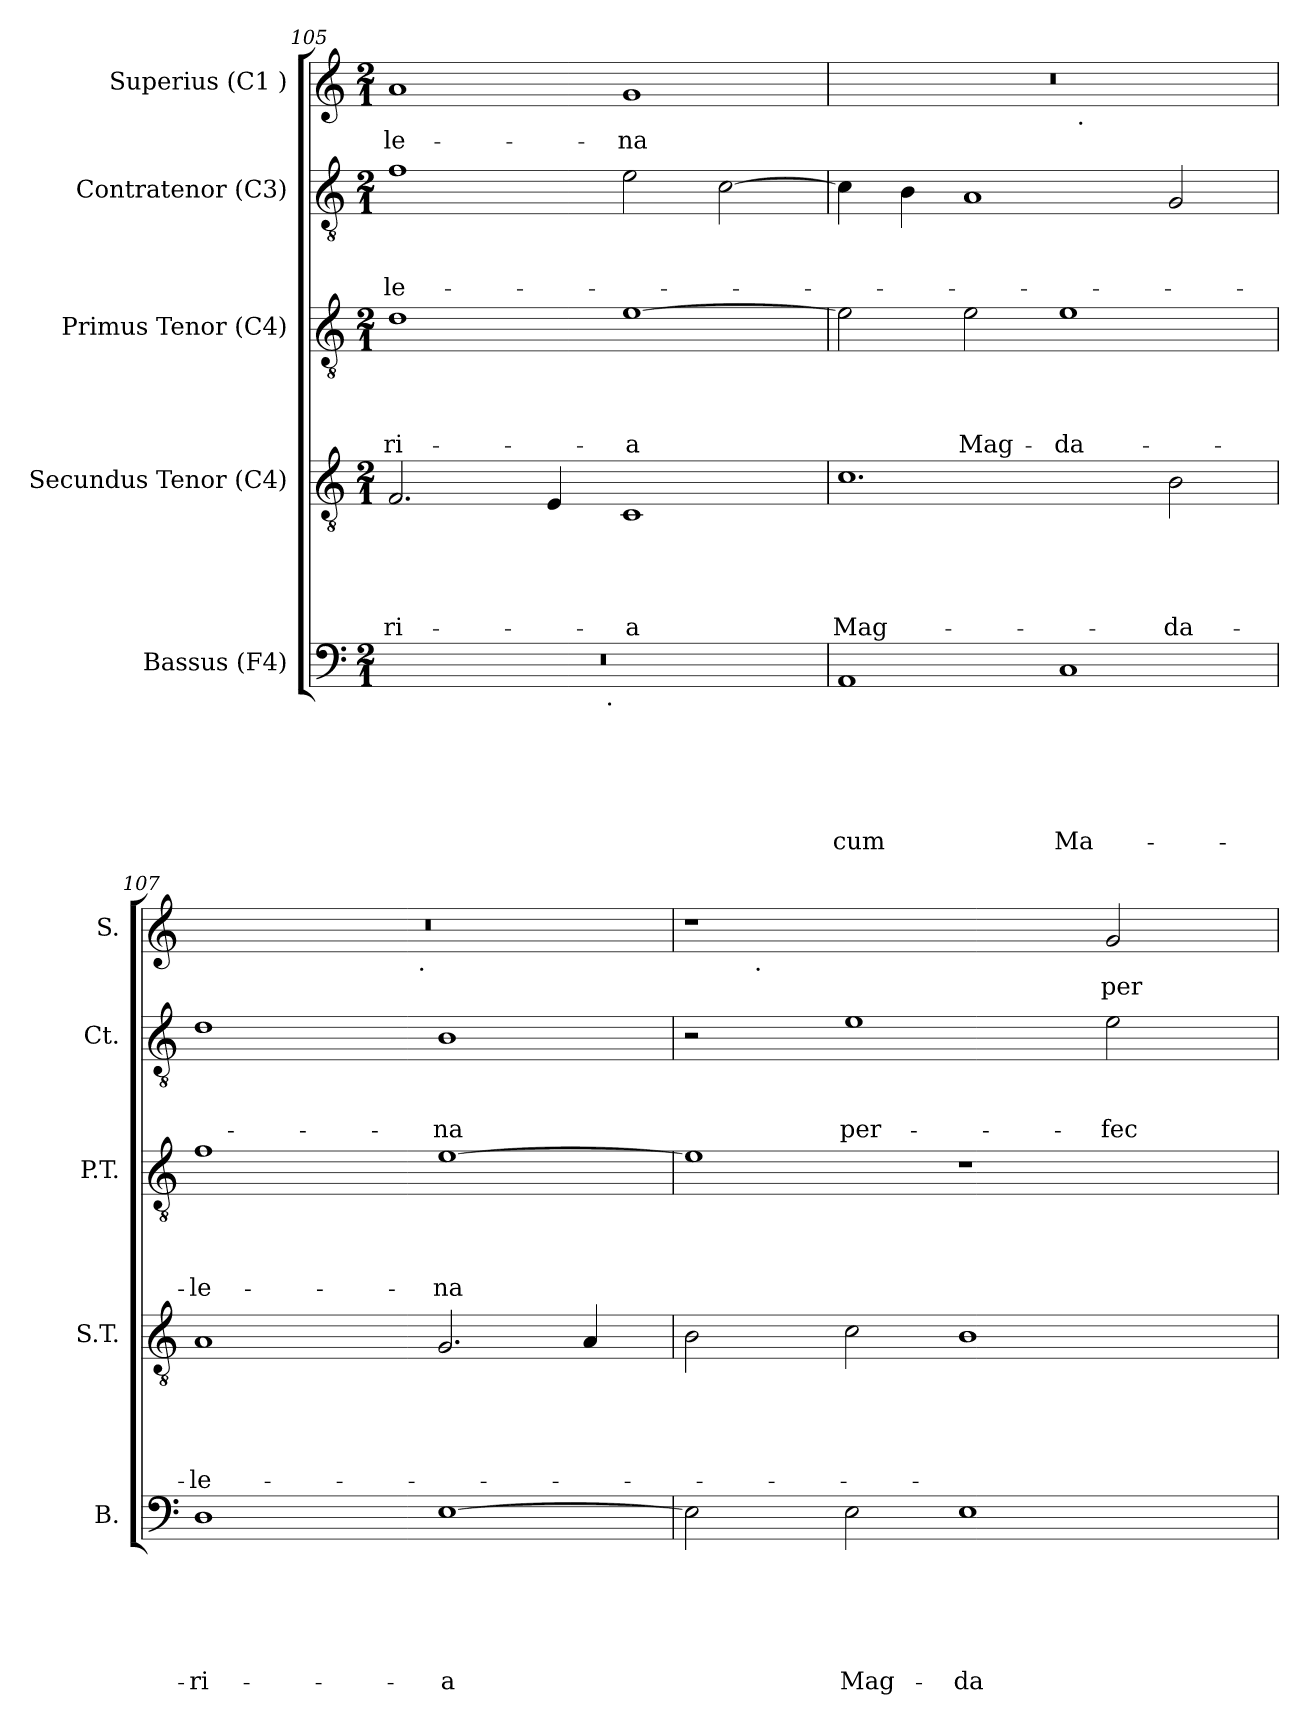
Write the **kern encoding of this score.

**kern	**text	**text	**text	**text	**text	**text	**kern	**text	**text	**text	**text	**text	**kern	**text	**text	**text	**text	**kern	**text	**text	**text	**kern	**text
*part5	*part5	*part5	*part5	*part5	*part5	*part5	*part4	*part4	*part4	*part4	*part4	*part4	*part3	*part3	*part3	*part3	*part3	*part2	*part2	*part2	*part2	*part1	*part1
*staff5	*staff5	*staff5	*staff5	*staff5	*staff5	*staff5	*staff4	*staff4	*staff4	*staff4	*staff4	*staff4	*staff3	*staff3	*staff3	*staff3	*staff3	*staff2	*staff2	*staff2	*staff2	*staff1	*staff1
*I"Bassus (F4)	*	*	*	*	*	*	*I"Secundus Tenor (C4)	*	*	*	*	*	*I"Primus Tenor (C4)	*	*	*	*	*I"Contratenor (C3)	*	*	*	*I"Superius (C1 )	*
*I'B.	*	*	*	*	*	*	*I'S.T.	*	*	*	*	*	*I'P.T.	*	*	*	*	*I'Ct.	*	*	*	*I'S.	*
*clefF4	*	*	*	*	*	*	*clefGv2	*	*	*	*	*	*clefGv2	*	*	*	*	*clefGv2	*	*	*	*clefG2	*
*k[]	*	*	*	*	*	*	*k[]	*	*	*	*	*	*k[]	*	*	*	*	*k[]	*	*	*	*k[]	*
*C:	*	*	*	*	*	*	*C:	*	*	*	*	*	*C:	*	*	*	*	*C:	*	*	*	*C:	*
*M2/1	*	*	*	*	*	*	*M2/1	*	*	*	*	*	*M2/1	*	*	*	*	*M2/1	*	*	*	*M2/1	*
=105	=105	=105	=105	=105	=105	=105	=105	=105	=105	=105	=105	=105	=105	=105	=105	=105	=105	=105	=105	=105	=105	=105	=105
!	!	!	!	!	!	!	!	!	!	!	!	!LO:LY:b	!	!	!	!	!LO:LY:b	!	!	!	!LO:LY:b	!	!LO:LY:b
*^	*	*	*	*	*	*	*	*	*	*	*	*	*	*	*	*	*	*	*	*	*	*	*
0r	2ryy	.	.	.	.	.	.	2.F/	.	.	.	.	-ri-	1d	.	.	.	-ri-	1f	.	.	-le-	1a	-le-
.	4...ryy	.	.	.	.	.	.	.	.	.	.	.	.	.	.	.	.	.	.	.	.	.	.	.
.	.	.	.	.	.	.	.	4E/	.	.	.	.	.	.	.	.	.	.	.	.	.	.	.	.
!	!LO:TX:b:t=.	!	!	!	!	!	!	!	!	!	!	!	!	!	!	!	!	!	!	!	!	!	!	!
.	1ryy	.	.	.	.	.	.	.	.	.	.	.	.	.	.	.	.	.	.	.	.	.	.	.
!	!	!	!	!	!	!	!	!	!	!	!	!	!LO:LY:b:rj	!	!	!	!	!LO:LY:b:rj	!	!	!	!	!	!LO:LY:b
.	.	.	.	.	.	.	.	1C	.	.	.	.	-a	[>1e	.	.	.	-a	2e\	.	.	.	1g	-na
.	.	.	.	.	.	.	.	.	.	.	.	.	.	.	.	.	.	.	[>2c\	.	.	.	.	.
.	32ryy	.	.	.	.	.	.	.	.	.	.	.	.	.	.	.	.	.	.	.	.	.	.	.
!!LO:PB:g=z
=106	=106	=106	=106	=106	=106	=106	=106	=106	=106	=106	=106	=106	=106	=106	=106	=106	=106	=106	=106	=106	=106	=106	=106	=106
!	!	!	!	!	!	!	!LO:LY:b	!	!	!	!	!	!LO:LY:b	!	!	!	!	!	!	!	!	!	!	!
*v	*v	*	*	*	*	*	*	*	*	*	*	*	*	*	*	*	*	*	*	*	*	*	*^	*
1AA	.	.	.	.	.	cum	1.c	.	.	.	.	Mag-	2e\]	.	.	.	.	4c\]	.	.	.	0r	1ryy	.
.	.	.	.	.	.	.	.	.	.	.	.	.	.	.	.	.	.	4B\	.	.	.	.	.	.
!	!	!	!	!	!	!	!	!	!	!	!	!	!	!	!	!	!LO:LY:b	!	!	!	!	!	!	!
.	.	.	.	.	.	.	.	.	.	.	.	.	2e\	.	.	.	Mag-	1A	.	.	.	.	.	.
!	!	!	!	!	!	!LO:LY:b	!	!	!	!	!	!	!	!	!	!	!LO:LY:b:rj	!	!	!	!	!	!	!
1C	.	.	.	.	.	Ma-	.	.	.	.	.	.	1e	.	.	.	-da-	.	.	.	.	.	32ryy	.
!	!	!	!	!	!	!	!	!	!	!	!	!	!	!	!	!	!	!	!	!	!	!	!LO:TX:b:t=.	!
.	.	.	.	.	.	.	.	.	.	.	.	.	.	.	.	.	.	.	.	.	.	.	2ryy	.
!	!	!	!	!	!	!	!	!	!	!	!	!LO:LY:b	!	!	!	!	!	!	!	!	!	!	!	!
.	.	.	.	.	.	.	2B\	.	.	.	.	-da-	.	.	.	.	.	2G/	.	.	.	.	.	.
.	.	.	.	.	.	.	.	.	.	.	.	.	.	.	.	.	.	.	.	.	.	.	4...ryy	.
=107	=107	=107	=107	=107	=107	=107	=107	=107	=107	=107	=107	=107	=107	=107	=107	=107	=107	=107	=107	=107	=107	=107	=107	=107
!	!	!	!	!	!	!LO:LY:b	!	!	!	!	!	!LO:LY:b	!	!	!	!	!LO:LY:b	!	!	!	!	!	!	!
1D	.	.	.	.	.	-ri-	1A	.	.	.	.	-le-	1f	.	.	.	-le-	1d	.	.	.	0r	2ryy	.
.	.	.	.	.	.	.	.	.	.	.	.	.	.	.	.	.	.	.	.	.	.	.	4...ryy	.
!	!	!	!	!	!	!	!	!	!	!	!	!	!	!	!	!	!	!	!	!	!	!	!LO:TX:b:t=.	!
.	.	.	.	.	.	.	.	.	.	.	.	.	.	.	.	.	.	.	.	.	.	.	1ryy	.
!	!	!	!	!	!	!LO:LY:b:rj	!	!	!	!	!	!	!	!	!	!	!LO:LY:b	!	!	!	!LO:LY:b	!	!	!
[>1E	.	.	.	.	.	-a	2.G/	.	.	.	.	.	[>1e	.	.	.	-na	1B	.	.	-na	.	.	.
.	.	.	.	.	.	.	4A/	.	.	.	.	.	.	.	.	.	.	.	.	.	.	.	.	.
.	.	.	.	.	.	.	.	.	.	.	.	.	.	.	.	.	.	.	.	.	.	.	32ryy	.
=108	=108	=108	=108	=108	=108	=108	=108	=108	=108	=108	=108	=108	=108	=108	=108	=108	=108	=108	=108	=108	=108	=108	=108	=108
2E\]	.	.	.	.	.	.	2B\	.	.	.	.	.	1e]	.	.	.	.	2r	.	.	.	1r	8ryy	.
.	.	.	.	.	.	.	.	.	.	.	.	.	.	.	.	.	.	.	.	.	.	.	32ryy	.
!	!	!	!	!	!	!	!	!	!	!	!	!	!	!	!	!	!	!	!	!	!	!	!LO:TX:b:t=.	!
.	.	.	.	.	.	.	.	.	.	.	.	.	.	.	.	.	.	.	.	.	.	.	1ryy	.
!	!	!	!	!	!	!LO:LY:b	!	!	!	!	!	!	!	!	!	!	!	!	!	!	!LO:LY:b	!	!	!
2E\	.	.	.	.	.	Mag-	2c\	.	.	.	.	.	.	.	.	.	.	1e	.	.	per-	.	.	.
!	!	!	!	!	!	!LO:LY:b:rj	!	!	!	!	!	!	!	!	!	!	!	!	!	!	!	!	!	!
1E	.	.	.	.	.	-da-	1B	.	.	.	.	.	1r	.	.	.	.	.	.	.	.	2ryy	.	.
.	.	.	.	.	.	.	.	.	.	.	.	.	.	.	.	.	.	.	.	.	.	.	2ryy	.
!	!	!	!	!	!	!	!	!	!	!	!	!	!	!	!	!	!	!	!	!	!LO:LY:b	!	!	!LO:LY:b
.	.	.	.	.	.	.	.	.	.	.	.	.	.	.	.	.	.	2e\	.	.	-fec-	2g/	.	per-
.	.	.	.	.	.	.	.	.	.	.	.	.	.	.	.	.	.	.	.	.	.	.	4ryy	.
.	.	.	.	.	.	.	.	.	.	.	.	.	.	.	.	.	.	.	.	.	.	.	16.ryy	.
*	*	*	*	*	*	*	*	*	*	*	*	*	*	*	*	*	*	*	*	*	*	*v	*v	*
=	=	=	=	=	=	=	=	=	=	=	=	=	=	=	=	=	=	=	=	=	=	=	=
*-	*-	*-	*-	*-	*-	*-	*-	*-	*-	*-	*-	*-	*-	*-	*-	*-	*-	*-	*-	*-	*-	*-	*-
